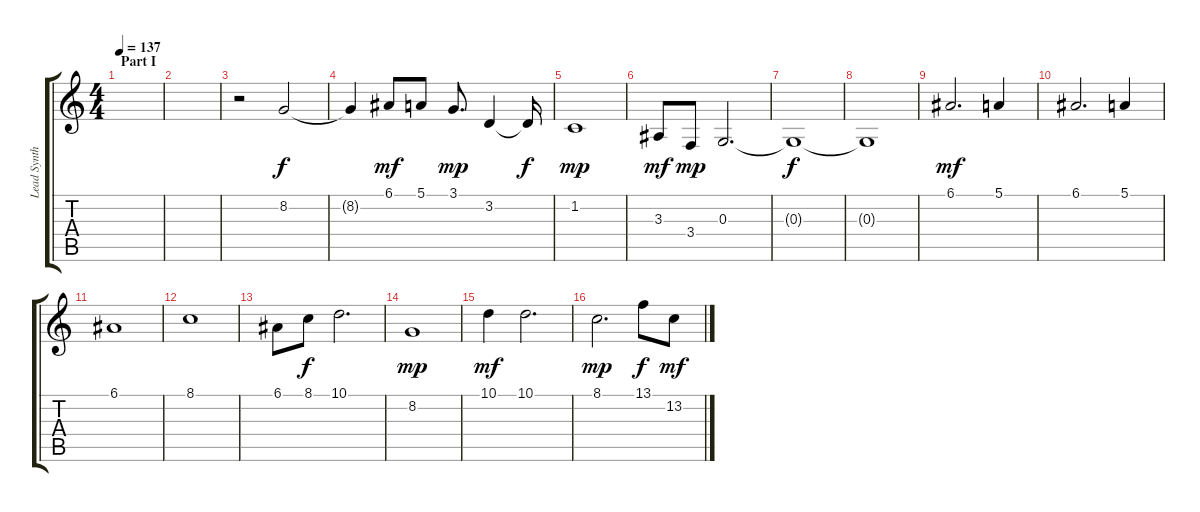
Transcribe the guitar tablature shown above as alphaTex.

\track ("Lead Synth" "Lead Synth") {instrument drawbarorgan}
\staff {score tabs}
\tuning (E4 B3 G3 D3 A2 E2) {hide}
\ts (4 4)
\section ("" "Part I")
\tempo 137
\tempo 80
\tempo 137
\clef g2
\ks c
|
|
r.2{volume 16 instrument frenchhorn} 8.2.2 |
8.2{t}.4{dy f} 6.1.8{dy mf} 5.1.8 3.1.8{d dy mp} 3.2.4 3.2{t}.16{dy f} |
1.2.1{dy mp} |
3.3.8{dy mf} 3.4.8{dy mp} 0.3.2{d} |
0.3{t}.1{dy f} |
0.3{t}.1 |
6.1.2{d dy mf} 5.1.4 |
6.1.2{d} 5.1.4 |
6.1.1 |
8.1.1 |
6.1.8 8.1.8{dy f} 10.1.2{d} |
8.2.1{dy mp} |
10.1.4{dy mf} 10.1.2{d} |
8.1.2{d dy mp} 13.1.8{dy f} 13.2.8{dy mf}
